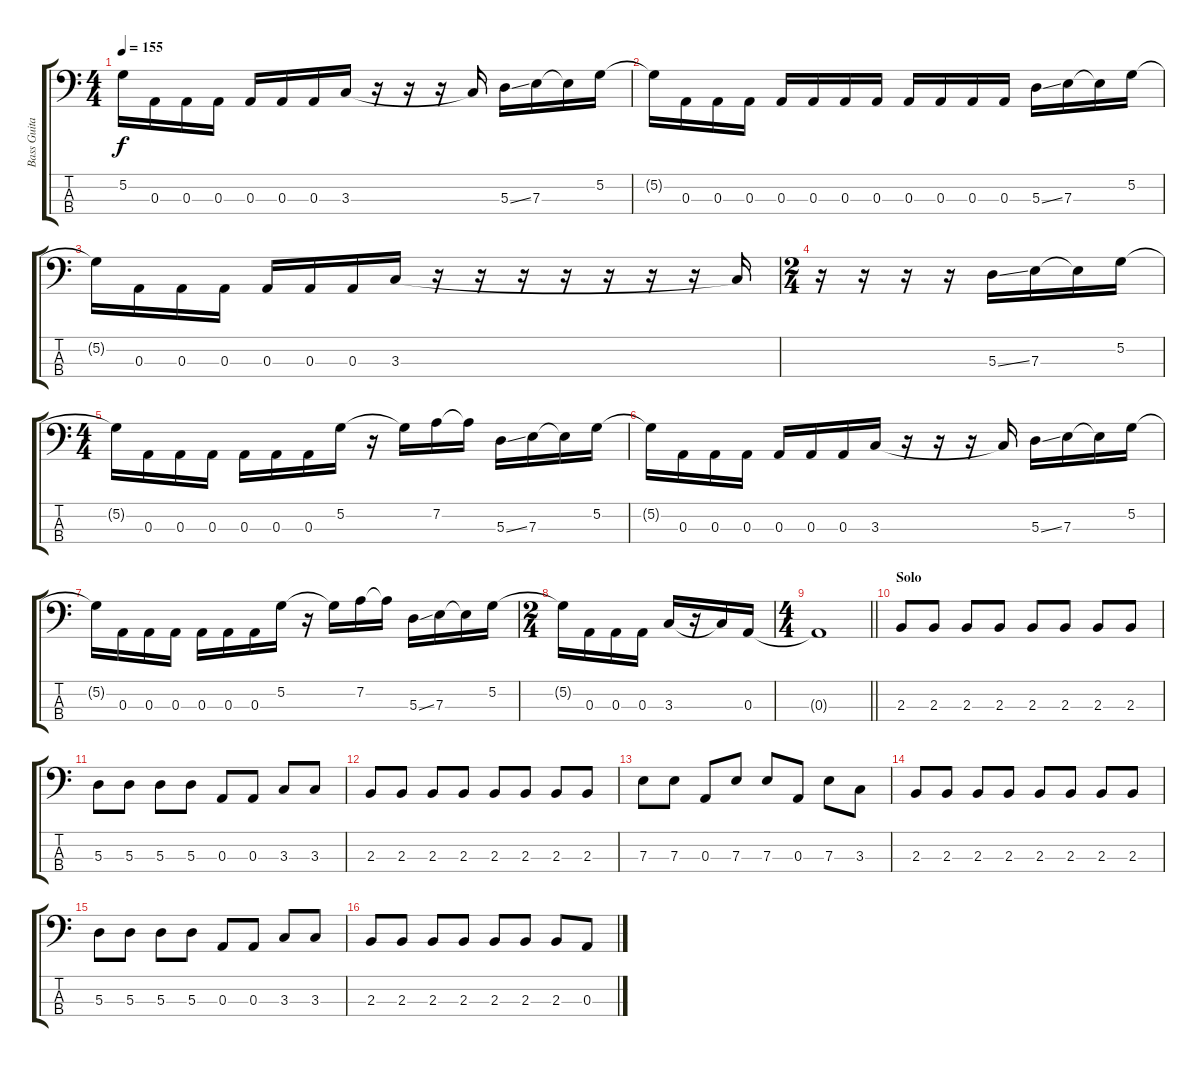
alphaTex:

\track ("Bass Guitar" "Bass Guita") {instrument electricbassfinger}
\staff {score tabs}
\tuning (G2 D2 A1 E1) {hide}
\ts (4 4)
\tempo 155
\clef f4
\ks c
5.2{t}.16{dy f} 0.3.16 0.3.16 0.3.16 0.3.16 0.3.16 0.3.16 3.3.16 r.16 r.16 r.16 3.3{t}.16 5.3{ss}.16 7.3.16 7.3{t}.16 5.2.16 |
5.2{t}.16 0.3.16 0.3.16 0.3.16 0.3.16 0.3.16 0.3.16 0.3.16 0.3.16 0.3.16 0.3.16 0.3.16 5.3{ss}.16 7.3.16 7.3{t}.16 5.2.16 |
5.2{t}.16 0.3.16 0.3.16 0.3.16 0.3.16 0.3.16 0.3.16 3.3.16 r.16 r.16 r.16 r.16 r.16 r.16 r.16 3.3{t}.16 |
\ts (2 4)
r.16 r.16 r.16 r.16 5.3{ss}.16 7.3.16 7.3{t}.16 5.2.16 |
\ts (4 4)
5.2{t}.16 0.3.16 0.3.16 0.3.16 0.3.16 0.3.16 0.3.16 5.2.16 r.16 5.2{t}.16 7.2.16 7.2{t}.16 5.3{ss}.16 7.3.16 7.3{t}.16 5.2.16 |
5.2{t}.16 0.3.16 0.3.16 0.3.16 0.3.16 0.3.16 0.3.16 3.3.16 r.16 r.16 r.16 3.3{t}.16 5.3{ss}.16 7.3.16 7.3{t}.16 5.2.16 |
5.2{t}.16 0.3.16 0.3.16 0.3.16 0.3.16 0.3.16 0.3.16 5.2.16 r.16 5.2{t}.16 7.2.16 7.2{t}.16 5.3{ss}.16 7.3.16 7.3{t}.16 5.2.16 |
\ts (2 4)
5.2{t}.16 0.3.16 0.3.16 0.3.16 3.3.16 r.16 3.3{t}.16 0.3.16 |
\ts (4 4)
\barLineRight lightlight
0.3{t}.1 |
\section ("" "Solo")
2.3.8 2.3.8 2.3.8 2.3.8 2.3.8 2.3.8 2.3.8 2.3.8 |
5.3.8 5.3.8 5.3.8 5.3.8 0.3.8 0.3.8 3.3.8 3.3.8 |
2.3.8 2.3.8 2.3.8 2.3.8 2.3.8 2.3.8 2.3.8 2.3.8 |
7.3.8 7.3.8 0.3.8 7.3.8 7.3.8 0.3.8 7.3.8 3.3.8 |
2.3.8 2.3.8 2.3.8 2.3.8 2.3.8 2.3.8 2.3.8 2.3.8 |
5.3.8 5.3.8 5.3.8 5.3.8 0.3.8 0.3.8 3.3.8 3.3.8 |
2.3.8 2.3.8 2.3.8 2.3.8 2.3.8 2.3.8 2.3.8 0.3.8
